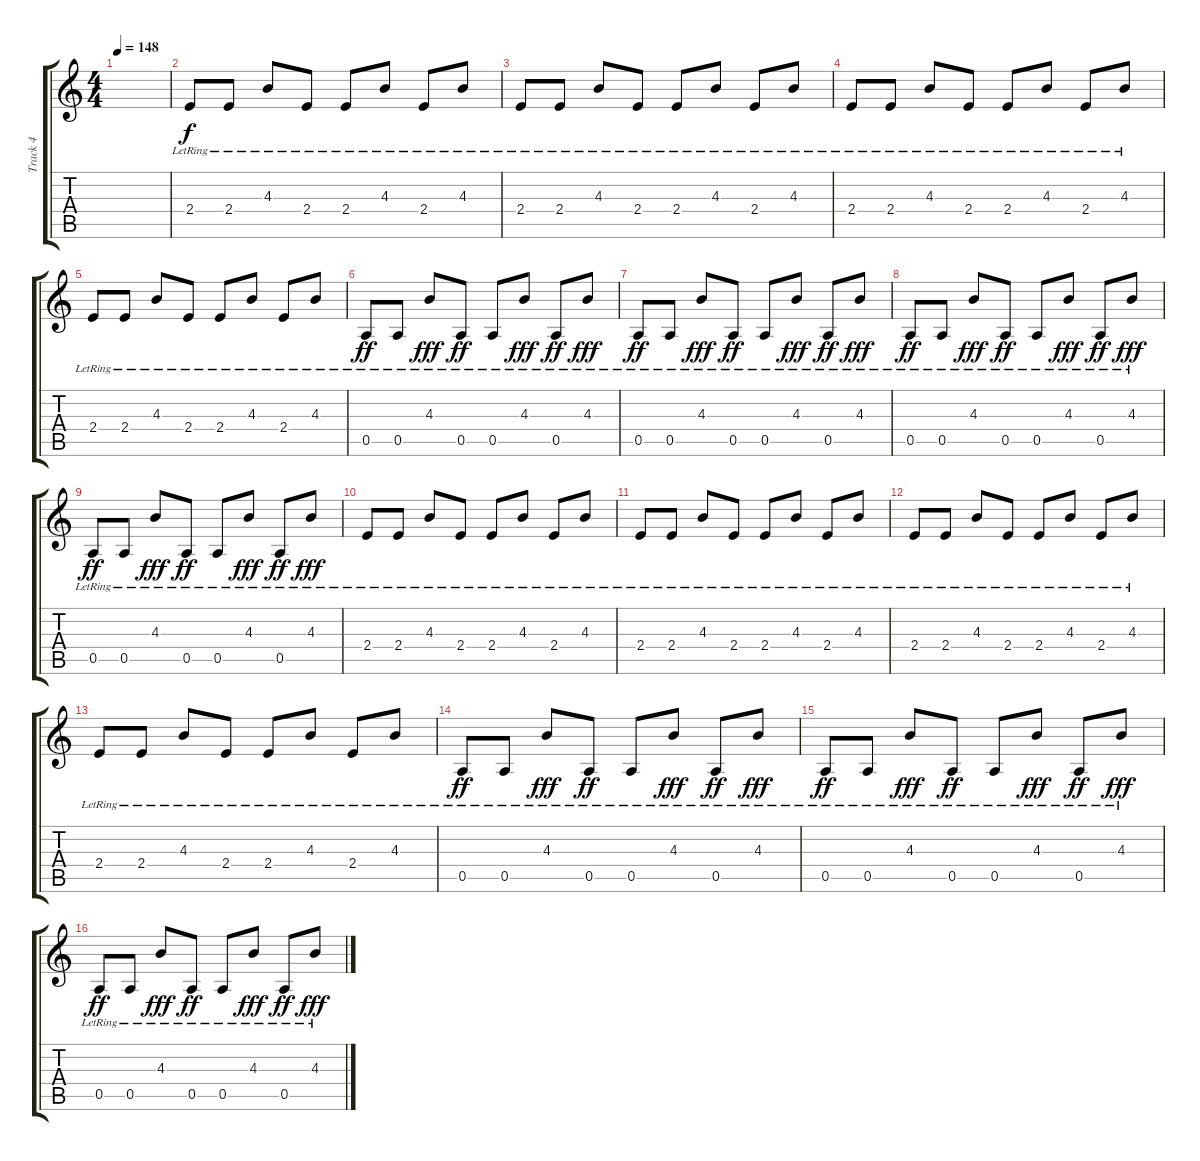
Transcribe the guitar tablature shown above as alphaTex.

\track ("Track 4" "Track 4") {instrument electricguitarjazz}
\staff {score tabs}
\tuning (E4 B3 G3 D3 A2 E2) {hide}
\ts (4 4)
\tempo 148
\clef g2
\ks c
|
2.4{lr}.8 2.4{lr}.8 4.3{lr}.8 2.4{lr}.8 2.4{lr}.8 4.3{lr}.8 2.4{lr}.8 4.3{lr}.8 |
2.4{lr}.8 2.4{lr}.8 4.3{lr}.8 2.4{lr}.8 2.4{lr}.8 4.3{lr}.8 2.4{lr}.8 4.3{lr}.8 |
2.4{lr}.8 2.4{lr}.8 4.3{lr}.8 2.4{lr}.8 2.4{lr}.8 4.3{lr}.8 2.4{lr}.8 4.3{lr}.8 |
2.4{lr}.8 2.4{lr}.8 4.3{lr}.8 2.4{lr}.8 2.4{lr}.8 4.3{lr}.8 2.4{lr}.8 4.3{lr}.8 |
0.5{lr}.8{dy ff} 0.5{lr}.8 4.3{lr}.8{dy fff} 0.5{lr}.8{dy ff} 0.5{lr}.8 4.3{lr}.8{dy fff} 0.5{lr}.8{dy ff} 4.3{lr}.8{dy fff} |
0.5{lr}.8{dy ff} 0.5{lr}.8 4.3{lr}.8{dy fff} 0.5{lr}.8{dy ff} 0.5{lr}.8 4.3{lr}.8{dy fff} 0.5{lr}.8{dy ff} 4.3{lr}.8{dy fff} |
0.5{lr}.8{dy ff} 0.5{lr}.8 4.3{lr}.8{dy fff} 0.5{lr}.8{dy ff} 0.5{lr}.8 4.3{lr}.8{dy fff} 0.5{lr}.8{dy ff} 4.3{lr}.8{dy fff} |
0.5{lr}.8{dy ff} 0.5{lr}.8 4.3{lr}.8{dy fff} 0.5{lr}.8{dy ff} 0.5{lr}.8 4.3{lr}.8{dy fff} 0.5{lr}.8{dy ff} 4.3{lr}.8{dy fff} |
2.4{lr}.8 2.4{lr}.8 4.3{lr}.8 2.4{lr}.8 2.4{lr}.8 4.3{lr}.8 2.4{lr}.8 4.3{lr}.8 |
2.4{lr}.8 2.4{lr}.8 4.3{lr}.8 2.4{lr}.8 2.4{lr}.8 4.3{lr}.8 2.4{lr}.8 4.3{lr}.8 |
2.4{lr}.8 2.4{lr}.8 4.3{lr}.8 2.4{lr}.8 2.4{lr}.8 4.3{lr}.8 2.4{lr}.8 4.3{lr}.8 |
2.4{lr}.8 2.4{lr}.8 4.3{lr}.8 2.4{lr}.8 2.4{lr}.8 4.3{lr}.8 2.4{lr}.8 4.3{lr}.8 |
0.5{lr}.8{dy ff} 0.5{lr}.8 4.3{lr}.8{dy fff} 0.5{lr}.8{dy ff} 0.5{lr}.8 4.3{lr}.8{dy fff} 0.5{lr}.8{dy ff} 4.3{lr}.8{dy fff} |
0.5{lr}.8{dy ff} 0.5{lr}.8 4.3{lr}.8{dy fff} 0.5{lr}.8{dy ff} 0.5{lr}.8 4.3{lr}.8{dy fff} 0.5{lr}.8{dy ff} 4.3{lr}.8{dy fff} |
0.5{lr}.8{dy ff} 0.5{lr}.8 4.3{lr}.8{dy fff} 0.5{lr}.8{dy ff} 0.5{lr}.8 4.3{lr}.8{dy fff} 0.5{lr}.8{dy ff} 4.3{lr}.8{dy fff}
